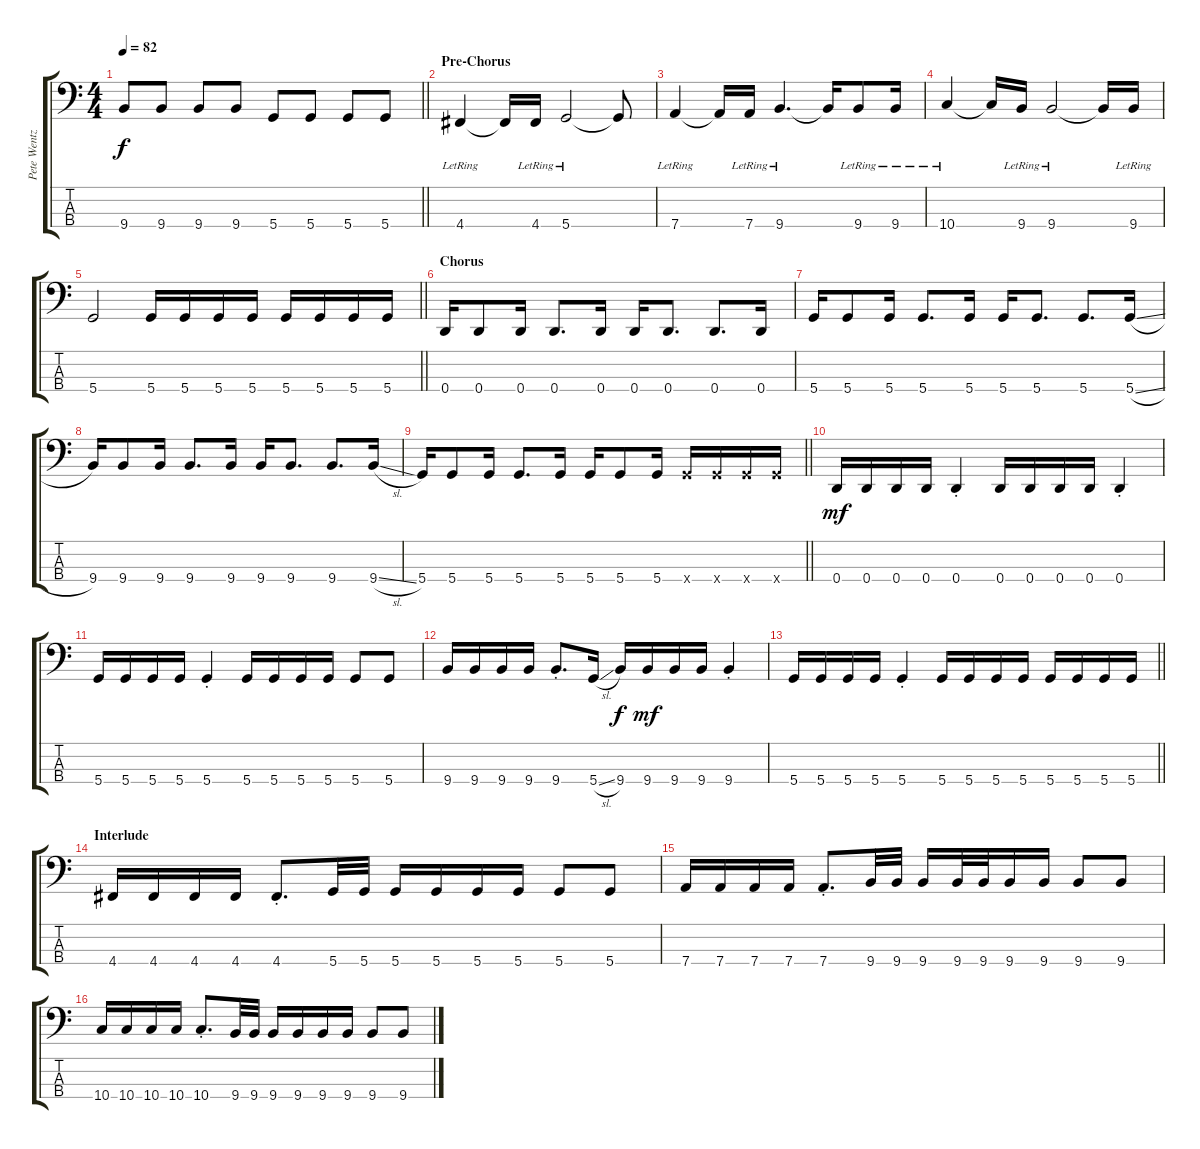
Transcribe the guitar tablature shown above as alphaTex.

\track ("Pete Wentz (Bass)" "Pete Wentz") {instrument electricbassfinger}
\staff {score tabs}
\tuning (G2 D2 A1 D1) {hide}
\ts (4 4)
\tempo 82
\clef f4
\barLineRight lightlight
\ks c
9.4.8{dy f} 9.4.8 9.4.8 9.4.8 5.4.8 5.4.8 5.4.8 5.4.8 |
\section ("" "Pre-Chorus")
4.4{lr}.4 4.4{t}.16 4.4{lr}.16 5.4{lr}.2 5.4{t}.8 |
7.4{lr}.4 7.4{t}.16 7.4{lr}.16 9.4{lr}.4{d} 9.4{t}.16 9.4{lr}.8 9.4{lr}.16 |
10.4{lr}.4 10.4{t}.16 9.4{lr}.16 9.4{lr}.2 9.4{t}.16 9.4{lr}.16 |
\barLineRight lightlight
5.4.2 5.4.16 5.4.16 5.4.16 5.4.16 5.4.16 5.4.16 5.4.16 5.4.16 |
\section ("" "Chorus")
0.4.16 0.4.8 0.4.16 0.4.8{d} 0.4.16 0.4.16 0.4.8{d} 0.4.8{d} 0.4.16 |
5.4.16 5.4.8 5.4.16 5.4.8{d} 5.4.16 5.4.16 5.4.8{d} 5.4.8{d} 5.4{sl}.16 |
9.4.16 9.4.8 9.4.16 9.4.8{d} 9.4.16 9.4.16 9.4.8{d} 9.4.8{d} 9.4{sl}.16 |
\barLineRight lightlight
5.4.16 5.4.8 5.4.16 5.4.8{d} 5.4.16 5.4.16 5.4.8 5.4.16 5.4{x}.16 5.4{x}.16 5.4{x}.16 5.4{x}.16 |
0.4.16{dy mf} 0.4.16 0.4.16 0.4.16 0.4{st}.4 0.4.16 0.4.16 0.4.16 0.4.16 0.4{st}.4 |
5.4.16 5.4.16 5.4.16 5.4.16 5.4{st}.4 5.4.16 5.4.16 5.4.16 5.4.16 5.4.8 5.4.8 |
9.4.16 9.4.16 9.4.16 9.4.16 9.4{st}.8{d} 5.4{sl}.16 9.4.16{dy f} 9.4.16{dy mf} 9.4.16 9.4.16 9.4{st}.4 |
\barLineRight lightlight
5.4.16 5.4.16 5.4.16 5.4.16 5.4{st}.4 5.4.16 5.4.16 5.4.16 5.4.16 5.4.16 5.4.16 5.4.16 5.4.16 |
\section ("" "Interlude")
4.4.16 4.4.16 4.4.16 4.4.16 4.4{st}.8{d} 5.4.32 5.4.32 5.4.16 5.4.16 5.4.16 5.4.16 5.4.8 5.4.8 |
7.4.16 7.4.16 7.4.16 7.4.16 7.4{st}.8{d} 9.4.32 9.4.32 9.4.16 9.4.32 9.4.32 9.4.16 9.4.16 9.4.8 9.4.8 |
10.4.16 10.4.16 10.4.16 10.4.16 10.4{st}.8{d} 9.4.32 9.4.32 9.4.16 9.4.16 9.4.16 9.4.16 9.4.8 9.4.8
